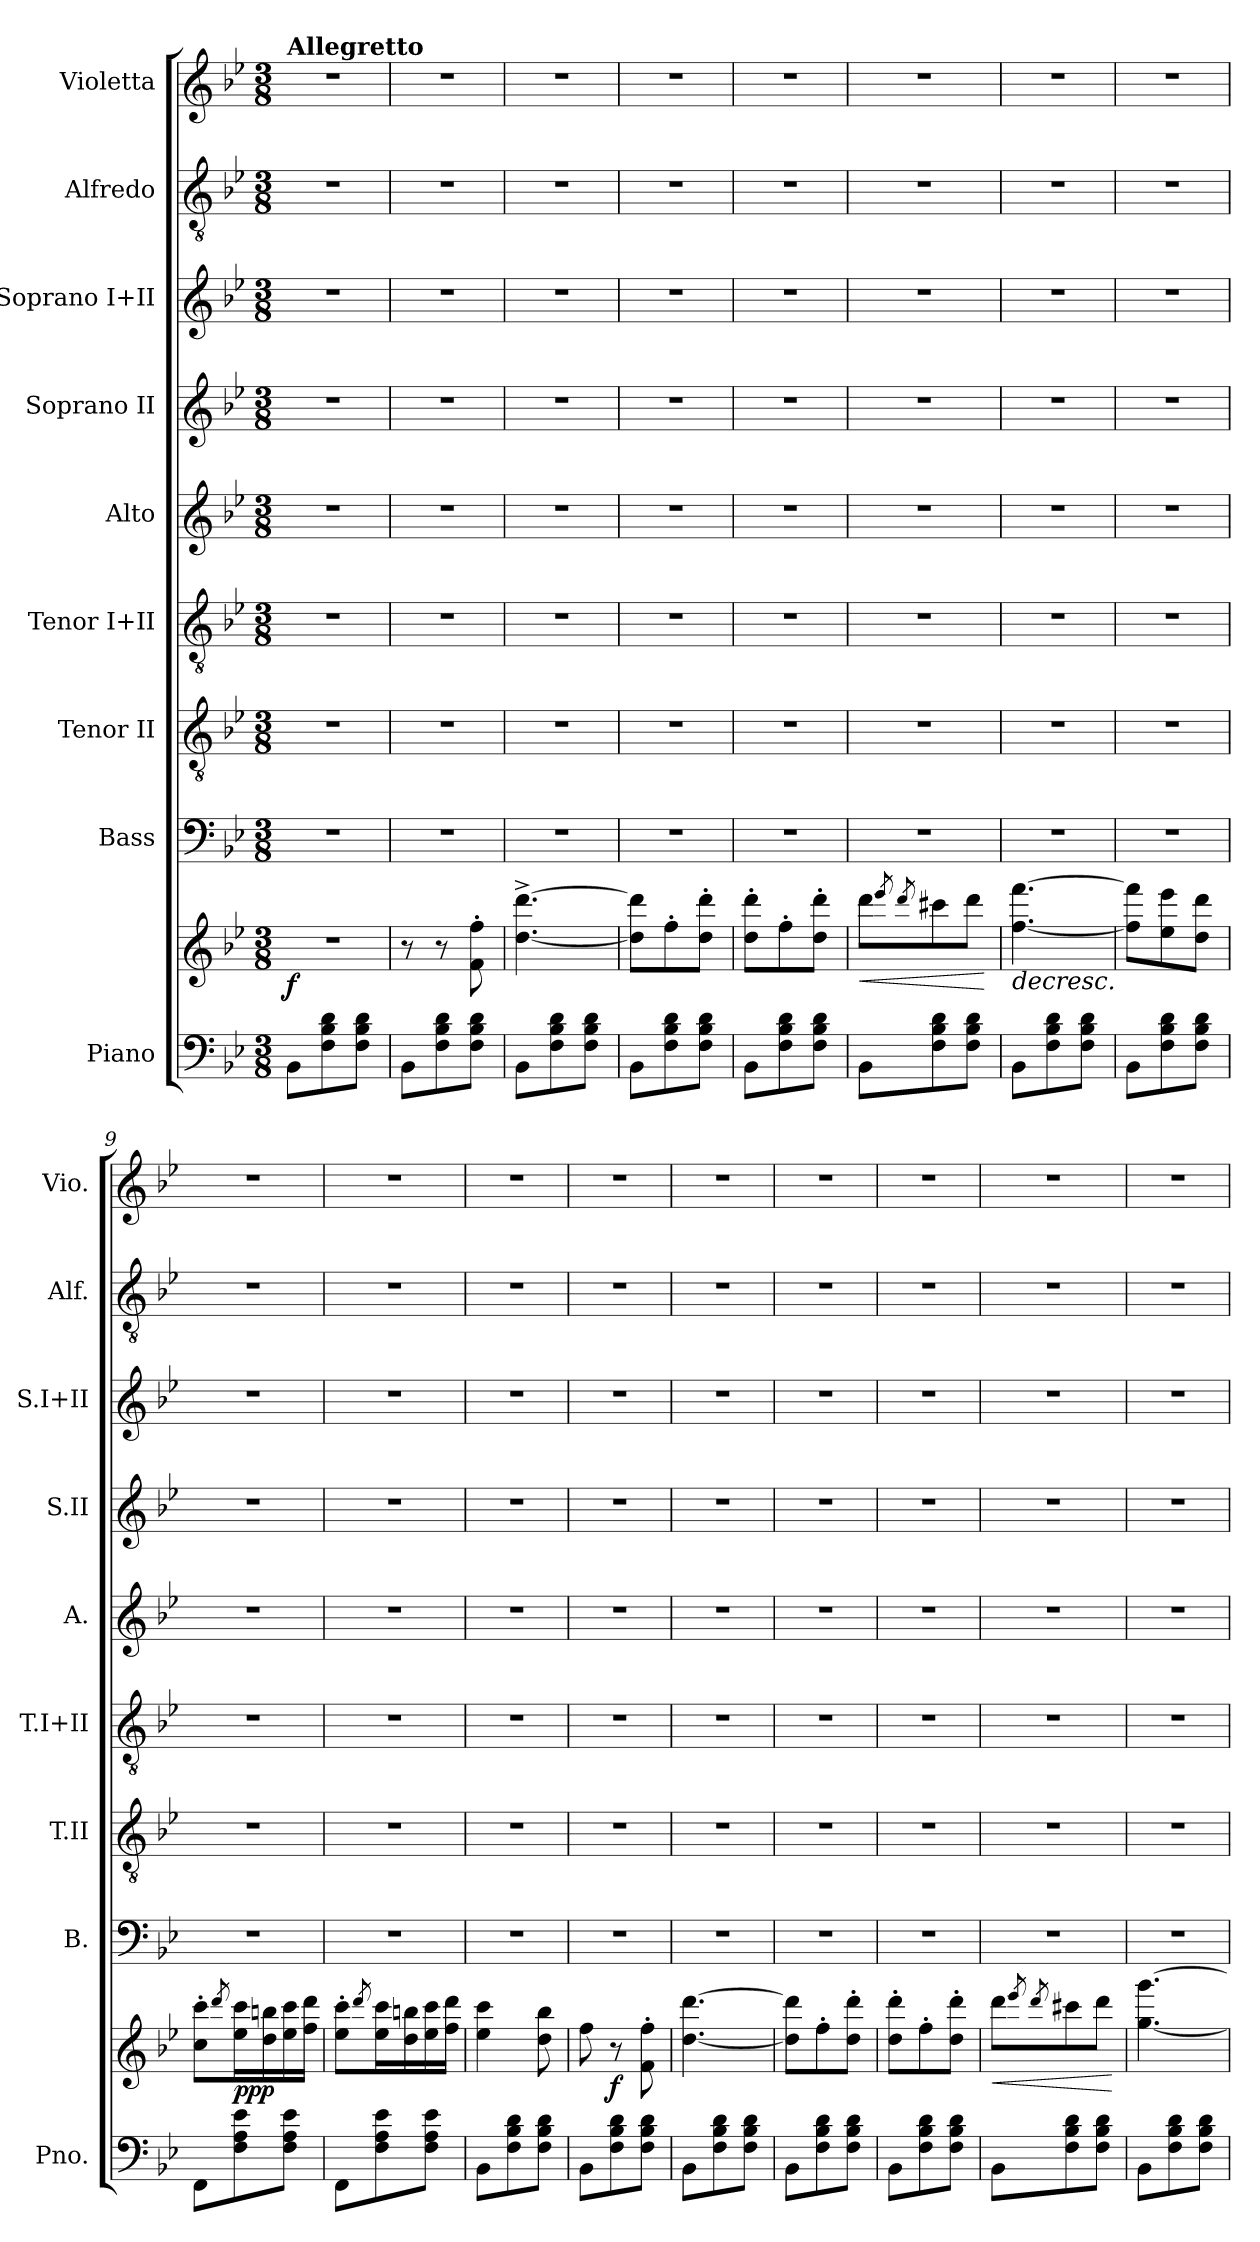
**kern	**kern	**dynam	**kern	**kern	**kern	**kern	**kern	**kern	**kern	**kern
*part9	*part9	*part9	*part8	*part7	*part6	*part5	*part4	*part3	*part2	*part1
*staff10	*staff9	*staff9/10	*staff8	*staff7	*staff6	*staff5	*staff4	*staff3	*staff2	*staff1
*I"Piano	*	*	*I"Bass	*I"Tenor II	*I"Tenor I+II	*I"Alto	*I"Soprano II	*I"Soprano I+II	*I"Alfredo	*I"Violetta
*I'Pno.	*	*	*I'B.	*I'T.II	*I'T.I+II	*I'A.	*I'S.II	*I'S.I+II	*I'Alf.	*I'Vio.
*clefF4	*clefG2	*	*clefF4	*clefGv2	*clefGv2	*clefG2	*clefG2	*clefG2	*clefGv2	*clefG2
*k[b-e-]	*k[b-e-]	*	*k[b-e-]	*k[b-e-]	*k[b-e-]	*k[b-e-]	*k[b-e-]	*k[b-e-]	*k[b-e-]	*k[b-e-]
*M3/8	*M3/8	*	*M3/8	*M3/8	*M3/8	*M3/8	*M3/8	*M3/8	*M3/8	*M3/8
*MM104	*MM104	*	*MM104	*MM104	*MM104	*MM104	*MM104	*MM104	*MM104	*MM104
=1	=1	=1	=1	=1	=1	=1	=1	=1	=1	=1
!	!	!	!	!	!	!	!	!	!	!LO:TX:a:B:t=Allegretto
!	!	!LO:DY:b	!	!	!	!	!	!	!	!
8BB-/L	4.r	f	4.r	4.r	4.r	4.r	4.r	4.r	4.r	4.r
8F\ 8B-\ 8d\	.	.	.	.	.	.	.	.	.	.
8F\ 8B-\ 8d\J	.	.	.	.	.	.	.	.	.	.
=2	=2	=2	=2	=2	=2	=2	=2	=2	=2	=2
8BB-/L	8r	.	4.r	4.r	4.r	4.r	4.r	4.r	4.r	4.r
8F\ 8B-\ 8d\	8r	.	.	.	.	.	.	.	.	.
8F\ 8B-\ 8d\J	8f\' 8ff\'	.	.	.	.	.	.	.	.	.
=3	=3	=3	=3	=3	=3	=3	=3	=3	=3	=3
8BB-/L	[4.dd\^ [4.ddd\^	.	4.r	4.r	4.r	4.r	4.r	4.r	4.r	4.r
8F\ 8B-\ 8d\	.	.	.	.	.	.	.	.	.	.
8F\ 8B-\ 8d\J	.	.	.	.	.	.	.	.	.	.
=4	=4	=4	=4	=4	=4	=4	=4	=4	=4	=4
8BB-/L	8dd\] 8ddd\]L	.	4.r	4.r	4.r	4.r	4.r	4.r	4.r	4.r
8F\ 8B-\ 8d\	8ff'\	.	.	.	.	.	.	.	.	.
8F\ 8B-\ 8d\J	8dd\' 8ddd\'J	.	.	.	.	.	.	.	.	.
=5	=5	=5	=5	=5	=5	=5	=5	=5	=5	=5
8BB-/L	8dd\' 8ddd\'L	.	4.r	4.r	4.r	4.r	4.r	4.r	4.r	4.r
8F\ 8B-\ 8d\	8ff'\	.	.	.	.	.	.	.	.	.
8F\ 8B-\ 8d\J	8dd\' 8ddd\'J	.	.	.	.	.	.	.	.	.
=6	=6	=6	=6	=6	=6	=6	=6	=6	=6	=6
!	!	!LO:HP:b	!	!	!	!	!	!	!	!
8BB-/L	8ddd\L	<	4.r	4.r	4.r	4.r	4.r	4.r	4.r	4.r
.	8qeee-/	.	.	.	.	.	.	.	.	.
.	8qddd/	.	.	.	.	.	.	.	.	.
8F\ 8B-\ 8d\	8ccc#X\	.	.	.	.	.	.	.	.	.
8F\ 8B-\ 8d\J	8ddd\J	.	.	.	.	.	.	.	.	.
.	.	[	.	.	.	.	.	.	.	.
=7	=7	=7	=7	=7	=7	=7	=7	=7	=7	=7
!	!	!LO:HP:b	!	!	!	!	!	!	!	!
8BB-/L	[4.ff\ [4.fff\	>	4.r	4.r	4.r	4.r	4.r	4.r	4.r	4.r
8F\ 8B-\ 8d\	.	.	.	.	.	.	.	.	.	.
8F\ 8B-\ 8d\J	.	.	.	.	.	.	.	.	.	.
=8	=8	=8	=8	=8	=8	=8	=8	=8	=8	=8
8BB-/L	8ff\] 8fff\]L	.	4.r	4.r	4.r	4.r	4.r	4.r	4.r	4.r
8F\ 8B-\ 8d\	8ee-\ 8eee-\	.	.	.	.	.	.	.	.	.
8F\ 8B-\ 8d\J	8dd\ 8ddd\J	.	.	.	.	.	.	.	.	.
=9	=9	=9	=9	=9	=9	=9	=9	=9	=9	=9
8FF/L	8cc\' 8ccc\'L	.	4.r	4.r	4.r	4.r	4.r	4.r	4.r	4.r
.	8qddd/	.	.	.	.	.	.	.	.	.
!	!	!LO:DY:b	!	!	!	!	!	!	!	!
8F\ 8A\ 8e-\	16ee-\ 16ccc\L	ppp	.	.	.	.	.	.	.	.
.	16dd\ 16bbn\	.	.	.	.	.	.	.	.	.
8F\ 8A\ 8e-\J	16ee-\ 16ccc\	.	.	.	.	.	.	.	.	.
.	16ff\ 16ddd\JJ	.	.	.	.	.	.	.	.	.
=10	=10	=10	=10	=10	=10	=10	=10	=10	=10	=10
8FF/L	8ee-\' 8ccc\'L	.	4.r	4.r	4.r	4.r	4.r	4.r	4.r	4.r
.	8qddd/	.	.	.	.	.	.	.	.	.
8F\ 8A\ 8e-\	16ee-\ 16ccc\L	.	.	.	.	.	.	.	.	.
.	16dd\ 16bbn\	.	.	.	.	.	.	.	.	.
8F\ 8A\ 8e-\J	16ee-\ 16ccc\	.	.	.	.	.	.	.	.	.
.	16ff\ 16ddd\JJ	.	.	.	.	.	.	.	.	.
=11	=11	=11	=11	=11	=11	=11	=11	=11	=11	=11
8BB-/L	4ee-\ 4ccc\	.	4.r	4.r	4.r	4.r	4.r	4.r	4.r	4.r
8F\ 8B-\ 8d\	.	.	.	.	.	.	.	.	.	.
8F\ 8B-\ 8d\J	8dd\ 8bb-\	.	.	.	.	.	.	.	.	.
=12	=12	=12	=12	=12	=12	=12	=12	=12	=12	=12
8BB-/L	8ff\	.	4.r	4.r	4.r	4.r	4.r	4.r	4.r	4.r
!	!	!LO:DY:b	!	!	!	!	!	!	!	!
8F\ 8B-\ 8d\	8r	f	.	.	.	.	.	.	.	.
8F\ 8B-\ 8d\J	8f\' 8ff\'	.	.	.	.	.	.	.	.	.
=13	=13	=13	=13	=13	=13	=13	=13	=13	=13	=13
8BB-/L	[4.dd\ [4.ddd\	.	4.r	4.r	4.r	4.r	4.r	4.r	4.r	4.r
8F\ 8B-\ 8d\	.	.	.	.	.	.	.	.	.	.
8F\ 8B-\ 8d\J	.	.	.	.	.	.	.	.	.	.
=14	=14	=14	=14	=14	=14	=14	=14	=14	=14	=14
8BB-/L	8dd\] 8ddd\]L	.	4.r	4.r	4.r	4.r	4.r	4.r	4.r	4.r
8F\ 8B-\ 8d\	8ff'\	.	.	.	.	.	.	.	.	.
8F\ 8B-\ 8d\J	8dd\' 8ddd\'J	.	.	.	.	.	.	.	.	.
=15	=15	=15	=15	=15	=15	=15	=15	=15	=15	=15
8BB-/L	8dd\' 8ddd\'L	.	4.r	4.r	4.r	4.r	4.r	4.r	4.r	4.r
8F\ 8B-\ 8d\	8ff'\	.	.	.	.	.	.	.	.	.
8F\ 8B-\ 8d\J	8dd\' 8ddd\'J	.	.	.	.	.	.	.	.	.
.	.	]	.	.	.	.	.	.	.	.
=16	=16	=16	=16	=16	=16	=16	=16	=16	=16	=16
!	!	!LO:HP:b	!	!	!	!	!	!	!	!
8BB-/L	8ddd\L	<	4.r	4.r	4.r	4.r	4.r	4.r	4.r	4.r
.	8qeee-/	.	.	.	.	.	.	.	.	.
.	8qddd/	.	.	.	.	.	.	.	.	.
8F\ 8B-\ 8d\	8ccc#X\	.	.	.	.	.	.	.	.	.
8F\ 8B-\ 8d\J	8ddd\J	.	.	.	.	.	.	.	.	.
.	.	[	.	.	.	.	.	.	.	.
=17	=17	=17	=17	=17	=17	=17	=17	=17	=17	=17
8BB-/L	[4.gg\ [4.ggg\	.	4.r	4.r	4.r	4.r	4.r	4.r	4.r	4.r
8F\ 8B-\ 8d\	.	.	.	.	.	.	.	.	.	.
8F\ 8B-\ 8d\J	.	.	.	.	.	.	.	.	.	.
=	=	=	=	=	=	=	=	=	=	=
*-	*-	*-	*-	*-	*-	*-	*-	*-	*-	*-
